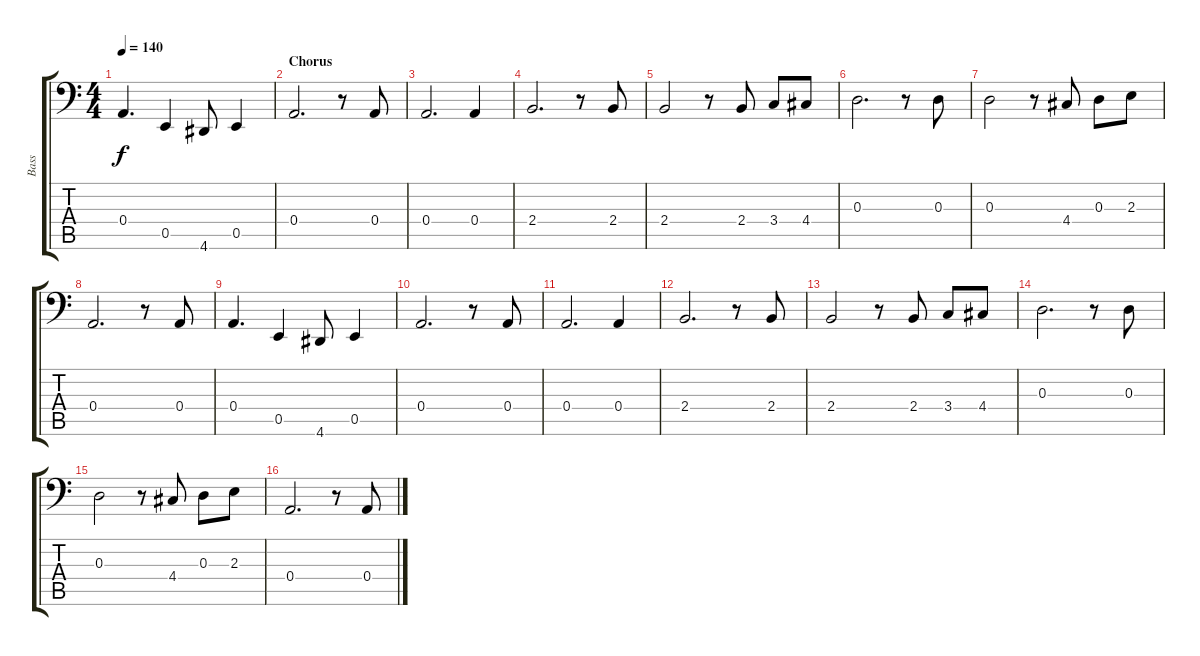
\track ("Bass" "Bass") {instrument electricbassfinger}
\staff {score tabs}
\tuning (C3 G2 D2 A1 E1 B0) {hide}
\ts (4 4)
\tempo 140
\clef f4
\ks c
0.4.4{d dy f} 0.5.4 4.6.8 0.5.4 |
\section ("" "Chorus")
0.4.2{d} r.8 0.4.8 |
0.4.2{d} 0.4.4 |
2.4.2{d} r.8 2.4.8 |
2.4.2 r.8 2.4.8 3.4.8 4.4.8 |
0.3.2{d} r.8 0.3.8 |
0.3.2 r.8 4.4.8 0.3.8 2.3.8 |
0.4.2{d} r.8 0.4.8 |
0.4.4{d} 0.5.4 4.6.8 0.5.4 |
0.4.2{d} r.8 0.4.8 |
0.4.2{d} 0.4.4 |
2.4.2{d} r.8 2.4.8 |
2.4.2 r.8 2.4.8 3.4.8 4.4.8 |
0.3.2{d} r.8 0.3.8 |
0.3.2 r.8 4.4.8 0.3.8 2.3.8 |
0.4.2{d} r.8 0.4.8
